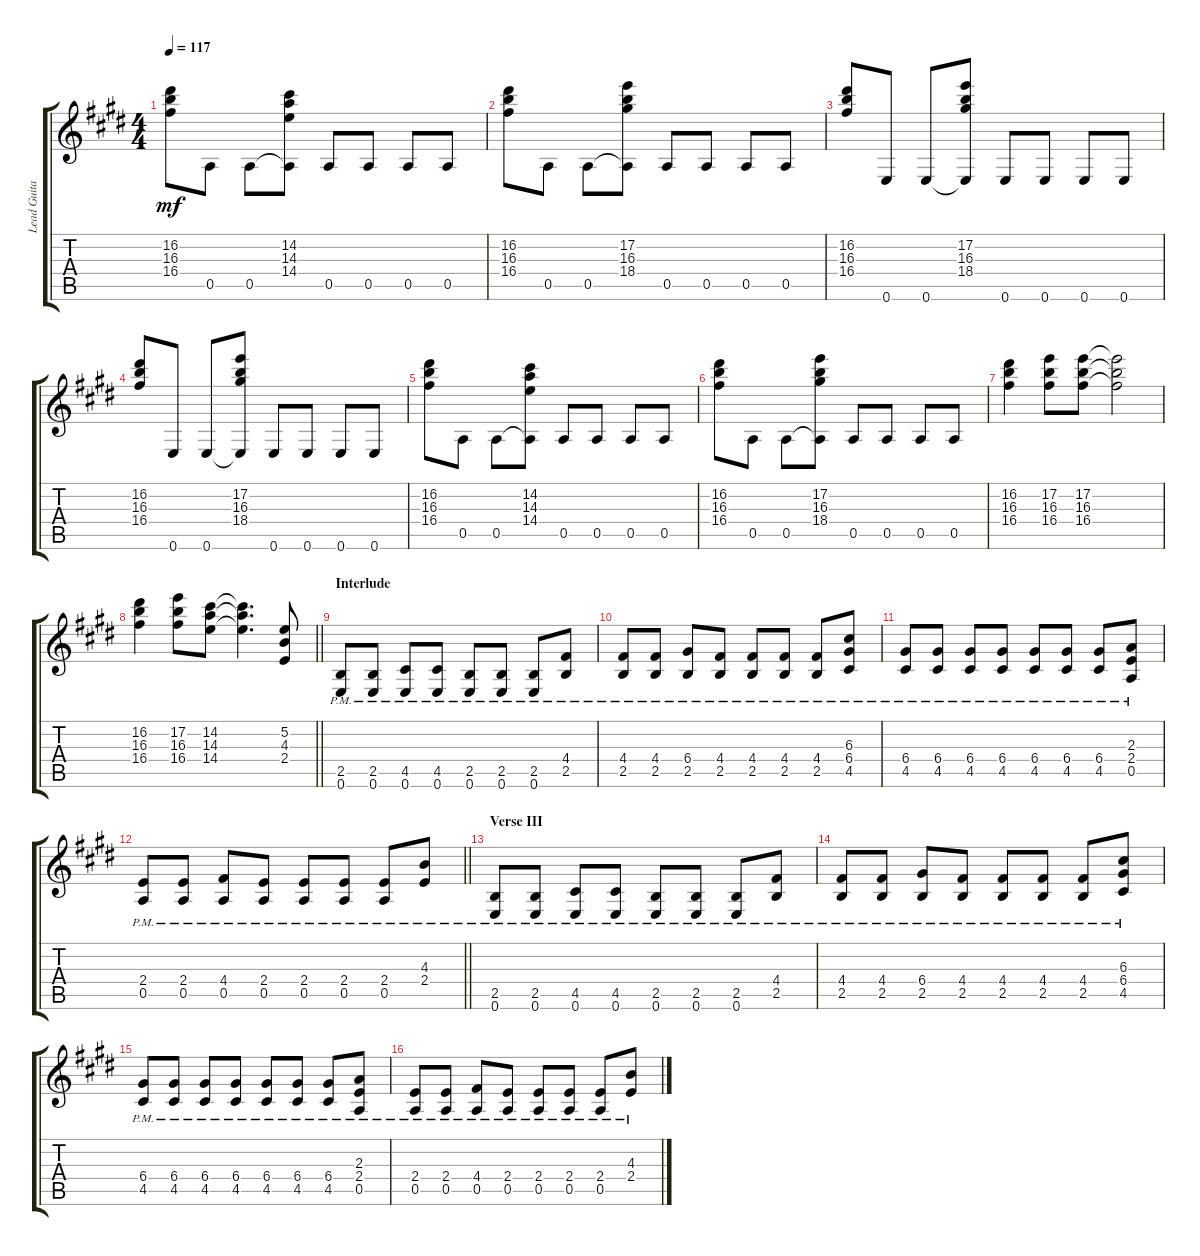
\track ("Lead Guitar" "Lead Guita") {instrument distortionguitar}
\staff {score tabs}
\tuning (E4 B3 G3 D3 A2 E2) {hide}
\ts (4 4)
\tempo 117
\clef g2
\ks c#minor
(16.2 16.3 16.4).8{dy mf} 0.5.8 0.5.8 (14.2 14.3 14.4 0.5{t}).8 0.5.8 0.5.8 0.5.8 0.5.8 |
(16.2 16.3 16.4).8 0.5.8 0.5.8 (17.2 16.3 18.4 0.5{t}).8 0.5.8 0.5.8 0.5.8 0.5.8 |
(16.2 16.3 16.4).8 0.6.8 0.6.8 (17.2 16.3 18.4 0.6{t}).8 0.6.8 0.6.8 0.6.8 0.6.8 |
(16.2 16.3 16.4).8 0.6.8 0.6.8 (17.2 16.3 18.4 0.6{t}).8 0.6.8 0.6.8 0.6.8 0.6.8 |
(16.2 16.3 16.4).8 0.5.8 0.5.8 (14.2 14.3 14.4 0.5{t}).8 0.5.8 0.5.8 0.5.8 0.5.8 |
(16.2 16.3 16.4).8 0.5.8 0.5.8 (17.2 16.3 18.4 0.5{t}).8 0.5.8 0.5.8 0.5.8 0.5.8 |
(16.2 16.3 16.4).4 (17.2 16.3 16.4).8 (17.2 16.3 16.4).8 (17.2{t} 16.3{t} 16.4{t}).2 |
\barLineRight lightlight
(16.2 16.3 16.4).4 (17.2 16.3 16.4).8 (14.2 14.3 14.4).8 (14.2{t} 14.3{t} 14.4{t}).4{d} (5.2 4.3 2.4).8 |
\section ("" "Interlude")
(2.5{pm} 0.6{pm}).8 (2.5{pm} 0.6{pm}).8 (4.5{pm} 0.6{pm}).8 (4.5{pm} 0.6{pm}).8 (2.5{pm} 0.6{pm}).8 (2.5{pm} 0.6{pm}).8 (2.5{pm} 0.6{pm}).8 (4.4{pm} 2.5{pm}).8 |
(4.4{pm} 2.5{pm}).8 (4.4{pm} 2.5{pm}).8 (6.4{pm} 2.5{pm}).8 (4.4{pm} 2.5{pm}).8 (4.4{pm} 2.5{pm}).8 (4.4{pm} 2.5{pm}).8 (4.4{pm} 2.5{pm}).8 (6.3{pm} 6.4{pm} 4.5{pm}).8 |
(6.4{pm} 4.5{pm}).8 (6.4{pm} 4.5{pm}).8 (6.4{pm} 4.5{pm}).8 (6.4{pm} 4.5{pm}).8 (6.4{pm} 4.5{pm}).8 (6.4{pm} 4.5{pm}).8 (6.4{pm} 4.5{pm}).8 (2.3{pm} 2.4{pm} 0.5{pm}).8 |
\barLineRight lightlight
(2.4{pm} 0.5{pm}).8 (2.4{pm} 0.5{pm}).8 (4.4{pm} 0.5{pm}).8 (2.4{pm} 0.5{pm}).8 (2.4{pm} 0.5{pm}).8 (2.4{pm} 0.5{pm}).8 (2.4{pm} 0.5{pm}).8 (4.3{pm} 2.4{pm}).8 |
\section ("" "Verse III")
(2.5{pm} 0.6{pm}).8 (2.5{pm} 0.6{pm}).8 (4.5{pm} 0.6{pm}).8 (4.5{pm} 0.6{pm}).8 (2.5{pm} 0.6{pm}).8 (2.5{pm} 0.6{pm}).8 (2.5{pm} 0.6{pm}).8 (4.4{pm} 2.5{pm}).8 |
(4.4{pm} 2.5{pm}).8 (4.4{pm} 2.5{pm}).8 (6.4{pm} 2.5{pm}).8 (4.4{pm} 2.5{pm}).8 (4.4{pm} 2.5{pm}).8 (4.4{pm} 2.5{pm}).8 (4.4{pm} 2.5{pm}).8 (6.3{pm} 6.4{pm} 4.5{pm}).8 |
(6.4{pm} 4.5{pm}).8 (6.4{pm} 4.5{pm}).8 (6.4{pm} 4.5{pm}).8 (6.4{pm} 4.5{pm}).8 (6.4{pm} 4.5{pm}).8 (6.4{pm} 4.5{pm}).8 (6.4{pm} 4.5{pm}).8 (2.3{pm} 2.4{pm} 0.5{pm}).8 |
(2.4{pm} 0.5{pm}).8 (2.4{pm} 0.5{pm}).8 (4.4{pm} 0.5{pm}).8 (2.4{pm} 0.5{pm}).8 (2.4{pm} 0.5{pm}).8 (2.4{pm} 0.5{pm}).8 (2.4{pm} 0.5{pm}).8 (4.3{pm} 2.4{pm}).8
